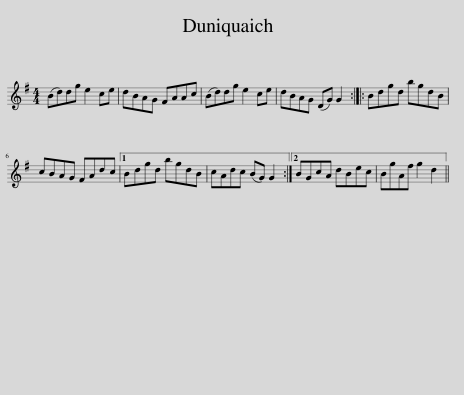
X:1
L:1/8
M:4/4
I:linebreak $
K:G
V:1 treble
V:1
 (Bd)dg e2 ce | dBAG FAAc | (Bd)dg e2 ce | dBAG (DG) G2 :: Bdgd bgdB |$ %5
 cBAG FAdc |1 Bdgd bgdB | cAdc (BG) G2 :|2 BGcA dBec | BgAf g2 d2 || %10
